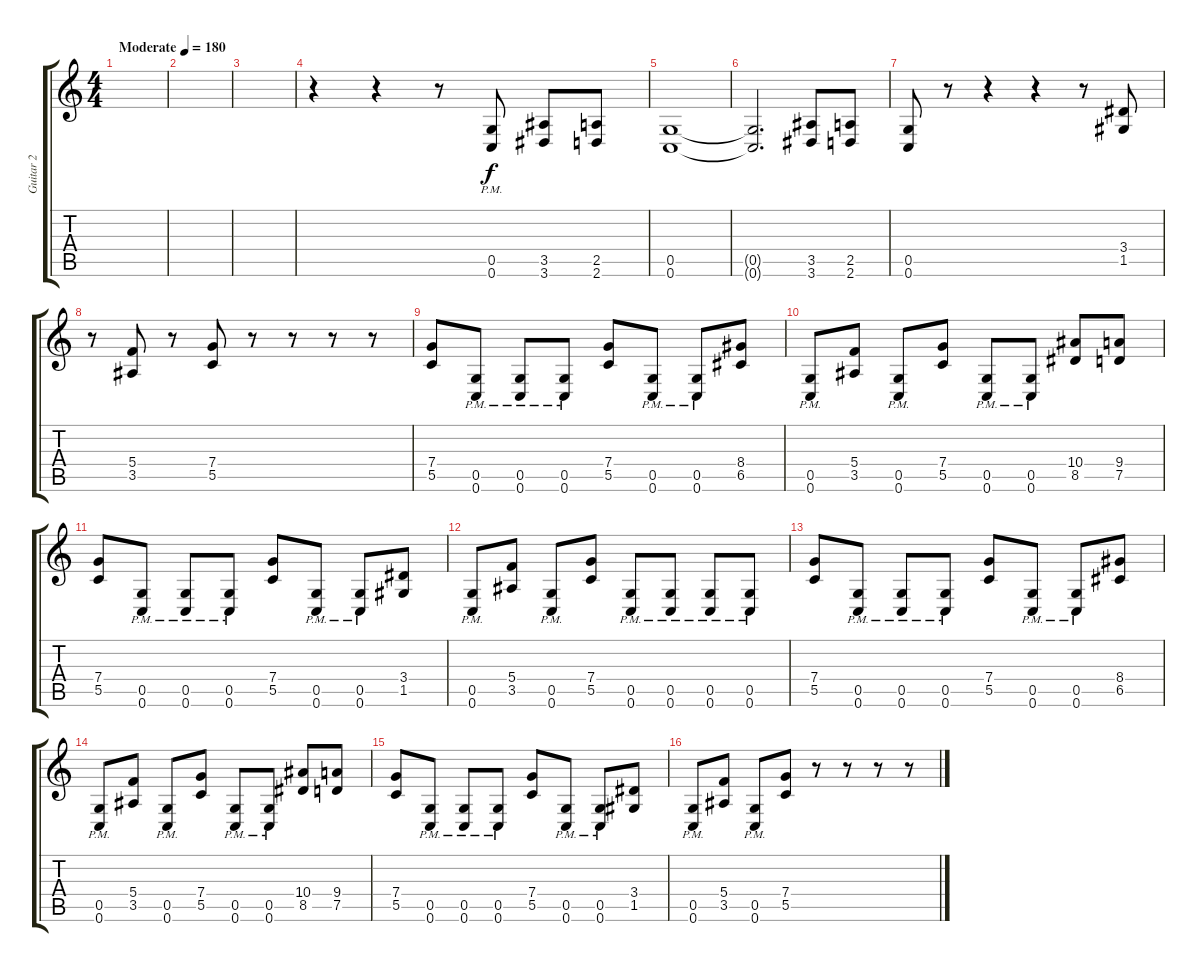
\track ("Guitar 2" "Guitar 2") {instrument distortionguitar}
\staff {score tabs}
\tuning (D4 A3 F3 C3 G2 C2) {hide}
\ts (4 4)
\tempo (180 "Moderate")
\clef g2
\ks c
|
|
|
r.4 r.4 r.8 (0.5{pm} 0.6{pm}).8 (3.5 3.6).8 (2.5 2.6).8 |
(0.5 0.6).1 |
(0.5{t} 0.6{t}).2{d} (3.5 3.6).8 (2.5 2.6).8 |
(0.5 0.6).8 r.8 r.4 r.4 r.8 (3.4 1.5).8 |
r.8 (5.4 3.5).8 r.8 (7.4 5.5).8 r.8 r.8 r.8 r.8 |
(7.4 5.5).8 (0.5{pm} 0.6{pm}).8 (0.5{pm} 0.6{pm}).8 (0.5{pm} 0.6{pm}).8 (7.4 5.5).8 (0.5{pm} 0.6{pm}).8 (0.5{pm} 0.6{pm}).8 (8.4 6.5).8 |
(0.5{pm} 0.6{pm}).8 (5.4 3.5).8 (0.5{pm} 0.6{pm}).8 (7.4 5.5).8 (0.5{pm} 0.6{pm}).8 (0.5{pm} 0.6{pm}).8 (10.4 8.5).8 (9.4 7.5).8 |
(7.4 5.5).8 (0.5{pm} 0.6{pm}).8 (0.5{pm} 0.6{pm}).8 (0.5{pm} 0.6{pm}).8 (7.4 5.5).8 (0.5{pm} 0.6{pm}).8 (0.5{pm} 0.6{pm}).8 (3.4 1.5).8 |
(0.5{pm} 0.6{pm}).8 (5.4 3.5).8 (0.5{pm} 0.6{pm}).8 (7.4 5.5).8 (0.5{pm} 0.6{pm}).8 (0.5{pm} 0.6{pm}).8 (0.5{pm} 0.6{pm}).8 (0.5{pm} 0.6{pm}).8 |
(7.4 5.5).8 (0.5{pm} 0.6{pm}).8 (0.5{pm} 0.6{pm}).8 (0.5{pm} 0.6{pm}).8 (7.4 5.5).8 (0.5{pm} 0.6{pm}).8 (0.5{pm} 0.6{pm}).8 (8.4 6.5).8 |
(0.5{pm} 0.6{pm}).8 (5.4 3.5).8 (0.5{pm} 0.6{pm}).8 (7.4 5.5).8 (0.5{pm} 0.6{pm}).8 (0.5{pm} 0.6{pm}).8 (10.4 8.5).8 (9.4 7.5).8 |
(7.4 5.5).8 (0.5{pm} 0.6{pm}).8 (0.5{pm} 0.6{pm}).8 (0.5{pm} 0.6{pm}).8 (7.4 5.5).8 (0.5{pm} 0.6{pm}).8 (0.5{pm} 0.6{pm}).8 (3.4 1.5).8 |
(0.5{pm} 0.6{pm}).8 (5.4 3.5).8 (0.5{pm} 0.6{pm}).8 (7.4 5.5).8 r.8 r.8 r.8 r.8
